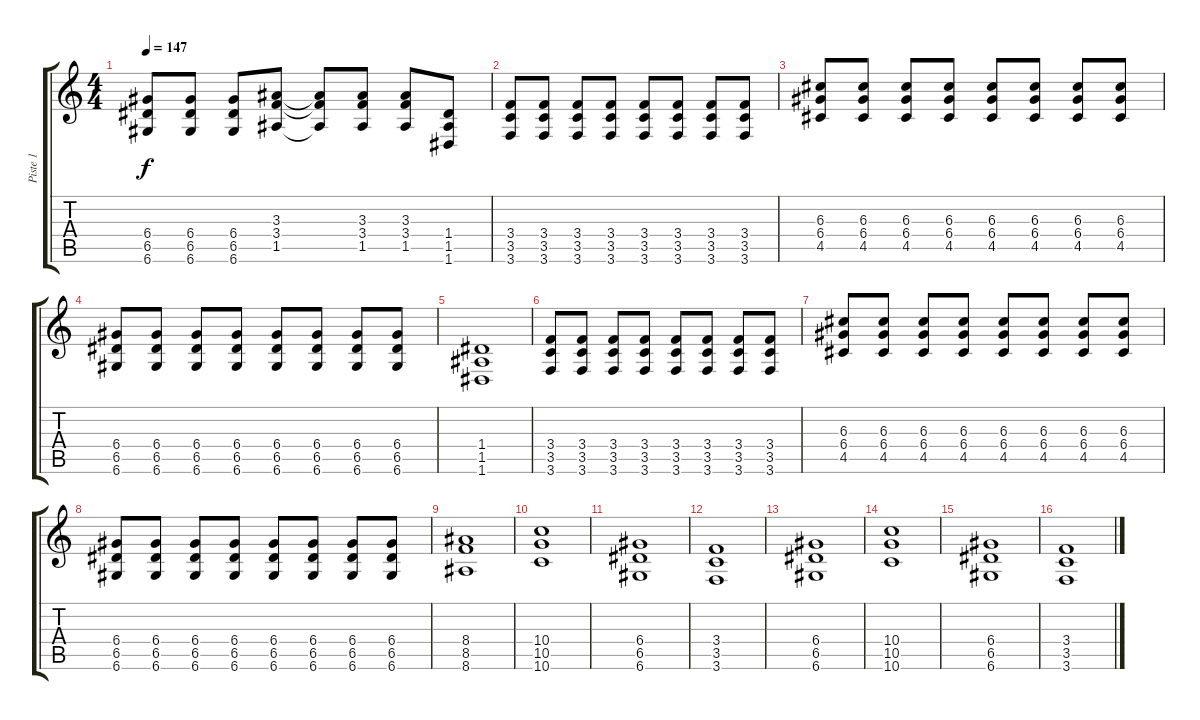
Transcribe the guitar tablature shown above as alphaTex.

\track ("Piste 1" "Piste 1") {instrument distortionguitar}
\staff {score tabs}
\tuning (E4 B3 G3 D3 A2 D2) {hide}
\ts (4 4)
\tempo 147
\clef g2
\ks c
(6.4{t} 6.5{t} 6.6{t}).8{dy f} (6.4 6.5 6.6).8 (6.4 6.5 6.6).8 (3.3 3.4 1.5).8 (3.3{t} 3.4{t} 1.5{t}).8 (3.3 3.4 1.5).8 (3.3 3.4 1.5).8 (1.4 1.5 1.6).8 |
(3.4 3.5 3.6).8 (3.4 3.5 3.6).8 (3.4 3.5 3.6).8 (3.4 3.5 3.6).8 (3.4 3.5 3.6).8 (3.4 3.5 3.6).8 (3.4 3.5 3.6).8 (3.4 3.5 3.6).8 |
(6.3 6.4 4.5).8 (6.3 6.4 4.5).8 (6.3 6.4 4.5).8 (6.3 6.4 4.5).8 (6.3 6.4 4.5).8 (6.3 6.4 4.5).8 (6.3 6.4 4.5).8 (6.3 6.4 4.5).8 |
(6.4 6.5 6.6).8 (6.4 6.5 6.6).8 (6.4 6.5 6.6).8 (6.4 6.5 6.6).8 (6.4 6.5 6.6).8 (6.4 6.5 6.6).8 (6.4 6.5 6.6).8 (6.4 6.5 6.6).8 |
(1.4 1.5 1.6).1 |
(3.4 3.5 3.6).8 (3.4 3.5 3.6).8 (3.4 3.5 3.6).8 (3.4 3.5 3.6).8 (3.4 3.5 3.6).8 (3.4 3.5 3.6).8 (3.4 3.5 3.6).8 (3.4 3.5 3.6).8 |
(6.3 6.4 4.5).8 (6.3 6.4 4.5).8 (6.3 6.4 4.5).8 (6.3 6.4 4.5).8 (6.3 6.4 4.5).8 (6.3 6.4 4.5).8 (6.3 6.4 4.5).8 (6.3 6.4 4.5).8 |
(6.4 6.5 6.6).8 (6.4 6.5 6.6).8 (6.4 6.5 6.6).8 (6.4 6.5 6.6).8 (6.4 6.5 6.6).8 (6.4 6.5 6.6).8 (6.4 6.5 6.6).8 (6.4 6.5 6.6).8 |
(8.4 8.5 8.6).1 |
(10.4 10.5 10.6).1 |
(6.4 6.5 6.6).1 |
(3.4 3.5 3.6).1 |
(6.4 6.5 6.6).1 |
(10.4 10.5 10.6).1 |
(6.4 6.5 6.6).1 |
(3.4 3.5 3.6).1
